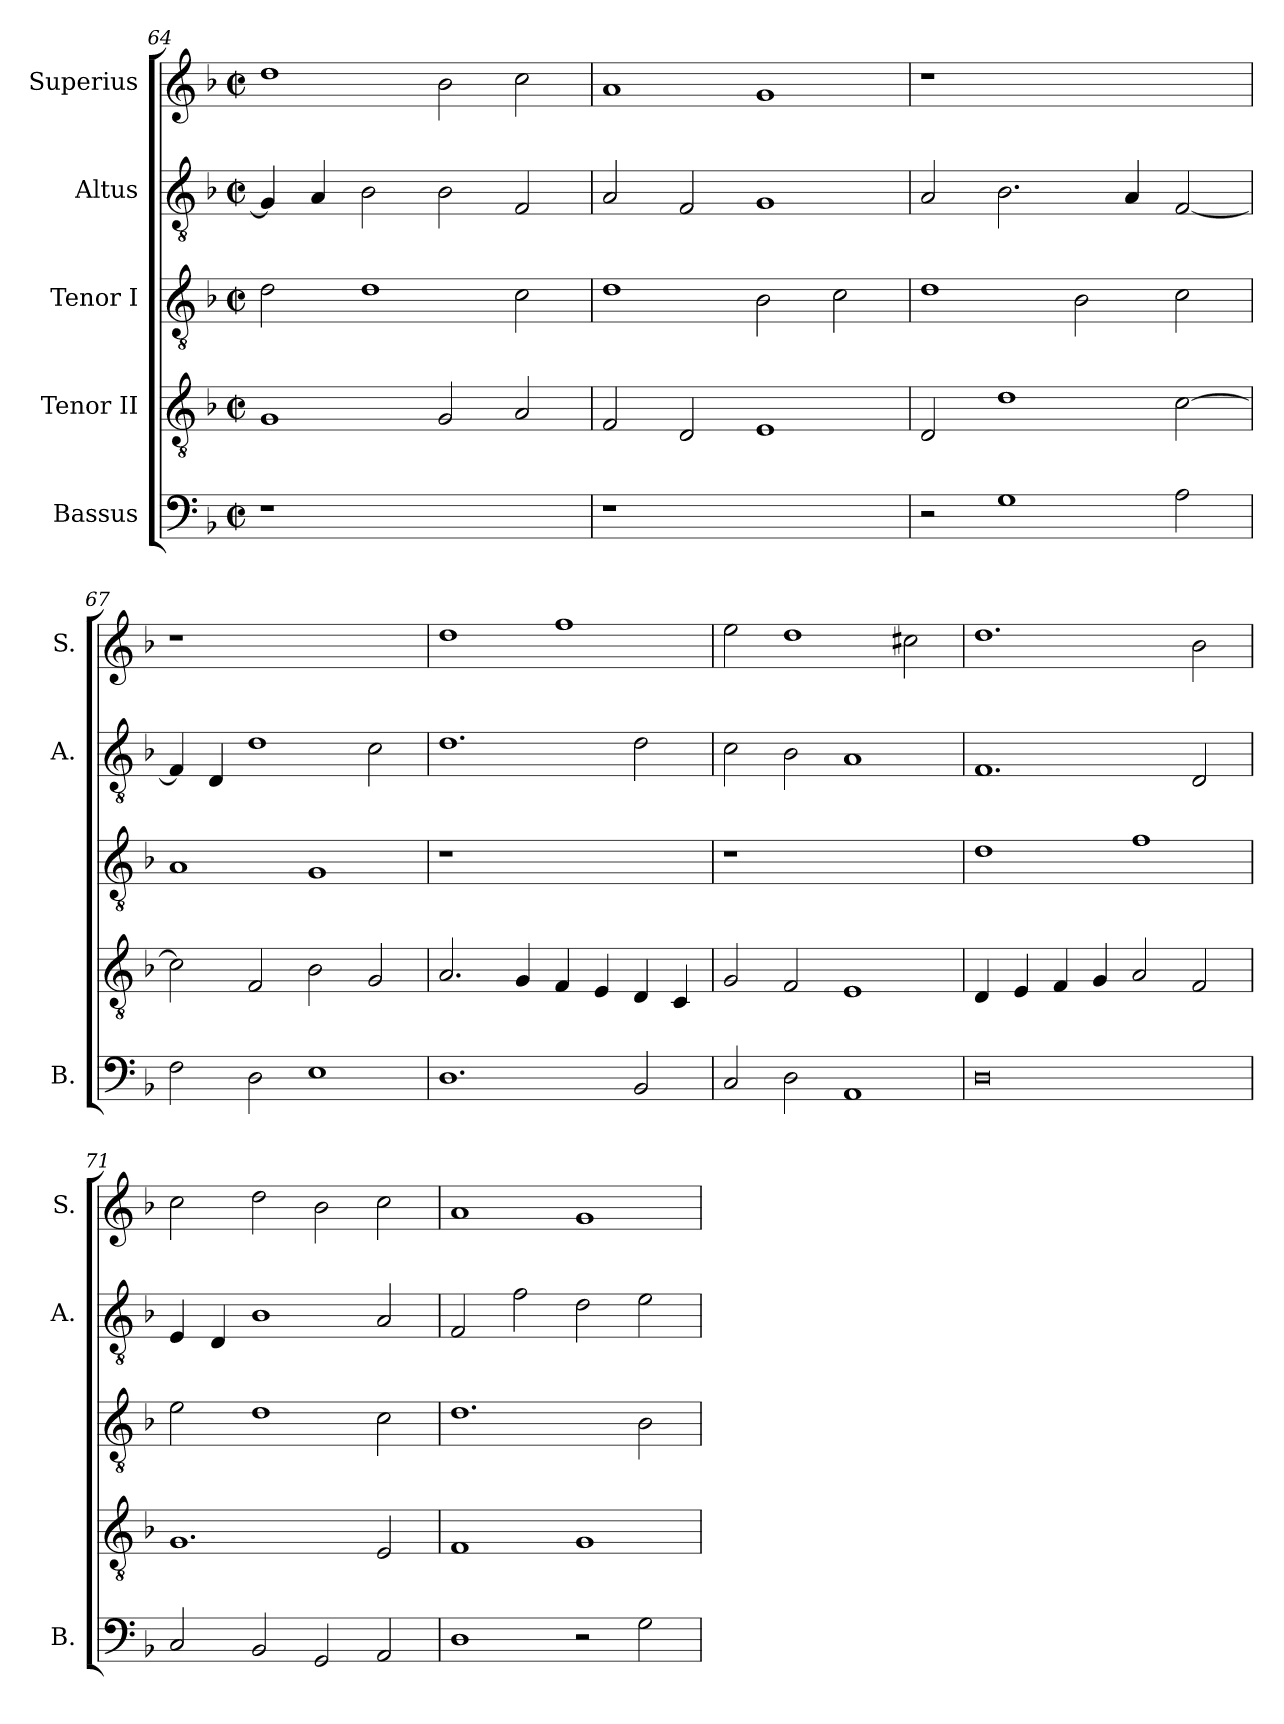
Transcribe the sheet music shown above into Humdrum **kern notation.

**kern	**kern	**kern	**kern	**kern
*part5	*part4	*part3	*part2	*part1
*staff5	*staff4	*staff3	*staff2	*staff1
*I"Bassus	*I"Tenor II	*I"Tenor I	*I"Altus	*I"Superius
*I'B.	*	*	*I'A.	*I'S.
*clefF4	*clefGv2	*clefGv2	*clefGv2	*clefG2
*	*ITrd7c12	*ITrd7c12	*ITrd7c12	*
*k[b-]	*k[b-]	*k[b-]	*k[b-]	*k[b-]
*F:	*F:	*F:	*F:	*F:
*M2/2	*M2/2	*M2/2	*M2/2	*M2/2
*met(c|)	*met(c|)	*met(c|)	*met(c|)	*met(c|)
=64	=64	=64	=64	=64
!LO:N:vis=1	!	!	!	!
1r	1GGi	2Di\	4GGi/]	1ddi
.	.	.	4AAi/	.
.	.	1Di	2BB-i\	.
1ryy	2GGi/	.	2BB-i\	2b-i\
.	2AAi/	2Ci\	2FFi/	2cci\
=65	=65	=65	=65	=65
!LO:N:vis=1	!	!	!	!
1r	2FFi/	1Di	2AAi/	1ai
.	2DDi/	.	2FFi/	.
1ryy	1EEi	2BB-i\	1GGi	1gi
.	.	2Ci\	.	.
=66	=66	=66	=66	=66
!	!	!	!	!LO:N:vis=1
2r	2DDi/	1Di	2AAi/	1r
1Gi	1Di	.	2.BB-i\	.
.	.	2BB-i\	.	1ryy
.	.	.	4AAi/	.
2Ai\	[>2Ci\	2Ci\	[<2FFi/	.
=67	=67	=67	=67	=67
!	!	!	!	!LO:N:vis=1
2Fi\	2Ci\]	1AAi	4FFi/]	1r
.	.	.	4DDi/	.
2Di\	2FFi/	.	1Di	.
1Ei	2BB-i\	1GGi	.	1ryy
.	2GGi/	.	2Ci\	.
!!LO:PB:g=z
=68	=68	=68	=68	=68
!	!	!LO:N:vis=1	!	!
1.Di	2.AAi/	1r	1.Di	1ddi
.	4GGi/	.	.	.
.	4FFi/	1ryy	.	1ffi
.	4EEi/	.	.	.
2BB-i/	4DDi/	.	2Di\	.
.	4CCi/	.	.	.
=69	=69	=69	=69	=69
!	!	!LO:N:vis=1	!	!
2Ci/	2GGi/	1r	2Ci\	2eei\
2Di\	2FFi/	.	2BB-i\	1ddi
1AAi	1EEi	1ryy	1AAi	.
.	.	.	.	2cc#Xi\
=70	=70	=70	=70	=70
0Di	4DDi/	1Di	1.FFi	1.ddi
.	4EEi/	.	.	.
.	4FFi/	.	.	.
.	4GGi/	.	.	.
.	2AAi/	1Fi	.	.
.	2FFi/	.	2DDi/	2b-i\
=71	=71	=71	=71	=71
2Ci/	1.GGi	2Ei\	4EEi/	2cci\
.	.	.	4DDi/	.
2BB-i/	.	1Di	1BB-i	2ddi\
2GGi/	.	.	.	2b-i\
2AAi/	2EEi/	2Ci\	2AAi/	2cci\
=72	=72	=72	=72	=72
1Di	1FFi	1.Di	2FFi/	1ai
.	.	.	2Fi\	.
2r	1GGi	.	2Di\	1gi
2Gi\	.	2BB-i\	2Ei\	.
=	=	=	=	=
*-	*-	*-	*-	*-
